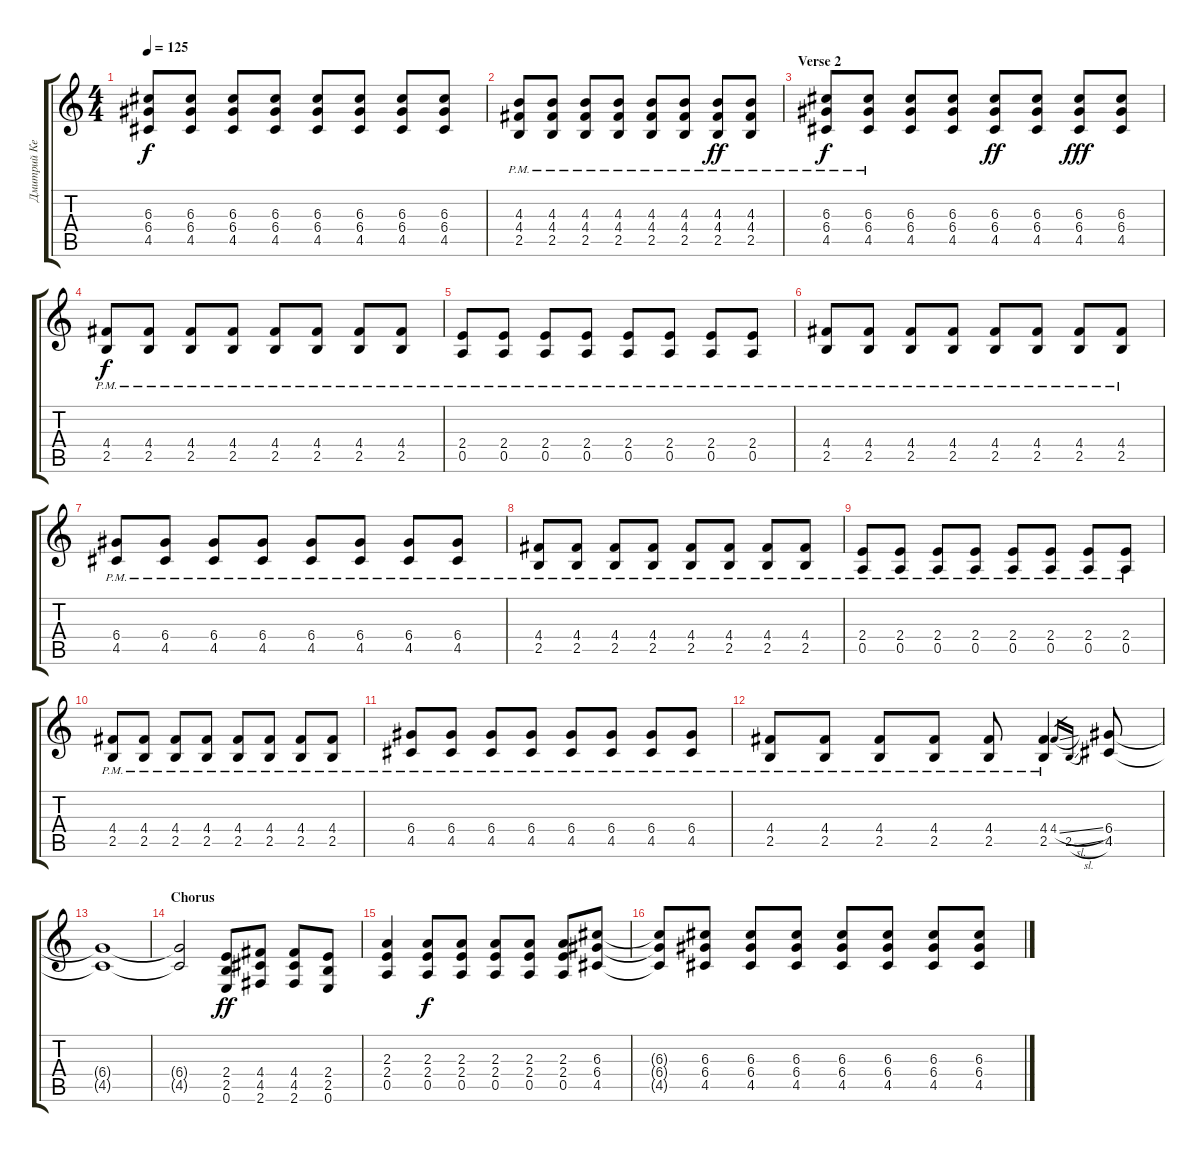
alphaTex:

\track ("Дмитрий Кежватов (Guitar 1)" "Дмитрий Ке") {instrument distortionguitar}
\staff {score tabs}
\tuning (E4 B3 G3 D3 A2 E2) {hide}
\ts (4 4)
\tempo 125
\clef g2
\ks c
(6.3{t} 6.4{t} 4.5{t}).8{dy f} (6.3 6.4 4.5).8 (6.3 6.4 4.5).8 (6.3 6.4 4.5).8 (6.3 6.4 4.5).8 (6.3 6.4 4.5).8 (6.3 6.4 4.5).8 (6.3 6.4 4.5).8 |
(4.3{pm} 4.4{pm} 2.5{pm}).8 (4.3{pm} 4.4{pm} 2.5{pm}).8 (4.3{pm} 4.4{pm} 2.5{pm}).8 (4.3{pm} 4.4{pm} 2.5{pm}).8 (4.3{pm} 4.4{pm} 2.5{pm}).8 (4.3{pm} 4.4{pm} 2.5{pm}).8 (4.3{pm} 4.4{pm} 2.5{pm}).8{dy ff} (4.3{pm} 4.4{pm} 2.5{pm}).8 |
\section ("" "Verse 2")
(6.3{pm} 6.4{pm} 4.5{pm}).8{dy f} (6.3{pm} 6.4{pm} 4.5{pm}).8 (6.3 6.4 4.5).8 (6.3 6.4 4.5).8 (6.3 6.4 4.5).8{dy ff} (6.3 6.4 4.5).8 (6.3 6.4 4.5).8{dy fff} (6.3 6.4 4.5).8 |
(4.4{pm} 2.5{pm}).8{dy f} (4.4{pm} 2.5{pm}).8 (4.4{pm} 2.5{pm}).8 (4.4{pm} 2.5{pm}).8 (4.4{pm} 2.5{pm}).8 (4.4{pm} 2.5{pm}).8 (4.4{pm} 2.5{pm}).8 (4.4{pm} 2.5{pm}).8 |
(2.4{pm} 0.5{pm}).8 (2.4{pm} 0.5{pm}).8 (2.4{pm} 0.5{pm}).8 (2.4{pm} 0.5{pm}).8 (2.4{pm} 0.5{pm}).8 (2.4{pm} 0.5{pm}).8 (2.4{pm} 0.5{pm}).8 (2.4{pm} 0.5{pm}).8 |
(4.4{pm} 2.5{pm}).8 (4.4{pm} 2.5{pm}).8 (4.4{pm} 2.5{pm}).8 (4.4{pm} 2.5{pm}).8 (4.4{pm} 2.5{pm}).8 (4.4{pm} 2.5{pm}).8 (4.4{pm} 2.5{pm}).8 (4.4{pm} 2.5{pm}).8 |
(6.4{pm} 4.5{pm}).8 (6.4{pm} 4.5{pm}).8 (6.4{pm} 4.5{pm}).8 (6.4{pm} 4.5{pm}).8 (6.4{pm} 4.5{pm}).8 (6.4{pm} 4.5{pm}).8 (6.4{pm} 4.5{pm}).8 (6.4{pm} 4.5{pm}).8 |
(4.4{pm} 2.5{pm}).8 (4.4{pm} 2.5{pm}).8 (4.4{pm} 2.5{pm}).8 (4.4{pm} 2.5{pm}).8 (4.4{pm} 2.5{pm}).8 (4.4{pm} 2.5{pm}).8 (4.4{pm} 2.5{pm}).8 (4.4{pm} 2.5{pm}).8 |
(2.4{pm} 0.5{pm}).8 (2.4{pm} 0.5{pm}).8 (2.4{pm} 0.5{pm}).8 (2.4{pm} 0.5{pm}).8 (2.4{pm} 0.5{pm}).8 (2.4{pm} 0.5{pm}).8 (2.4{pm} 0.5{pm}).8 (2.4{pm} 0.5{pm}).8 |
(4.4{pm} 2.5{pm}).8 (4.4{pm} 2.5{pm}).8 (4.4{pm} 2.5{pm}).8 (4.4{pm} 2.5{pm}).8 (4.4{pm} 2.5{pm}).8 (4.4{pm} 2.5{pm}).8 (4.4{pm} 2.5{pm}).8 (4.4{pm} 2.5{pm}).8 |
(6.4{pm} 4.5{pm}).8 (6.4{pm} 4.5{pm}).8 (6.4{pm} 4.5{pm}).8 (6.4{pm} 4.5{pm}).8 (6.4{pm} 4.5{pm}).8 (6.4{pm} 4.5{pm}).8 (6.4{pm} 4.5{pm}).8 (6.4{pm} 4.5{pm}).8 |
(4.4{pm} 2.5{pm}).8 (4.4{pm} 2.5{pm}).8 (4.4{pm} 2.5{pm}).8 (4.4{pm} 2.5{pm}).8 (4.4{pm} 2.5{pm}).8 (4.4{pm} 2.5{pm}).4 4.4{sl}.16{gr} 2.5{sl}.16{gr} (6.4 4.5).8 |
(6.4{t} 4.5{t}).1{volume 7} |
\section ("" "Chorus")
(6.4{t} 4.5{t}).2 (2.4 2.5 0.6).8{dy ff volume 14} (4.4 4.5 2.6).8 (4.4 4.5 2.6).8 (2.4 2.5 0.6).8 |
(2.3 2.4 0.5).4 (2.3 2.4 0.5).8{dy f} (2.3 2.4 0.5).8 (2.3 2.4 0.5).8 (2.3 2.4 0.5).8 (2.3 2.4 0.5).8 (6.3 6.4 4.5).8 |
(6.3{t} 6.4{t} 4.5{t}).8 (6.3 6.4 4.5).8 (6.3 6.4 4.5).8 (6.3 6.4 4.5).8 (6.3 6.4 4.5).8 (6.3 6.4 4.5).8 (6.3 6.4 4.5).8 (6.3 6.4 4.5).8
